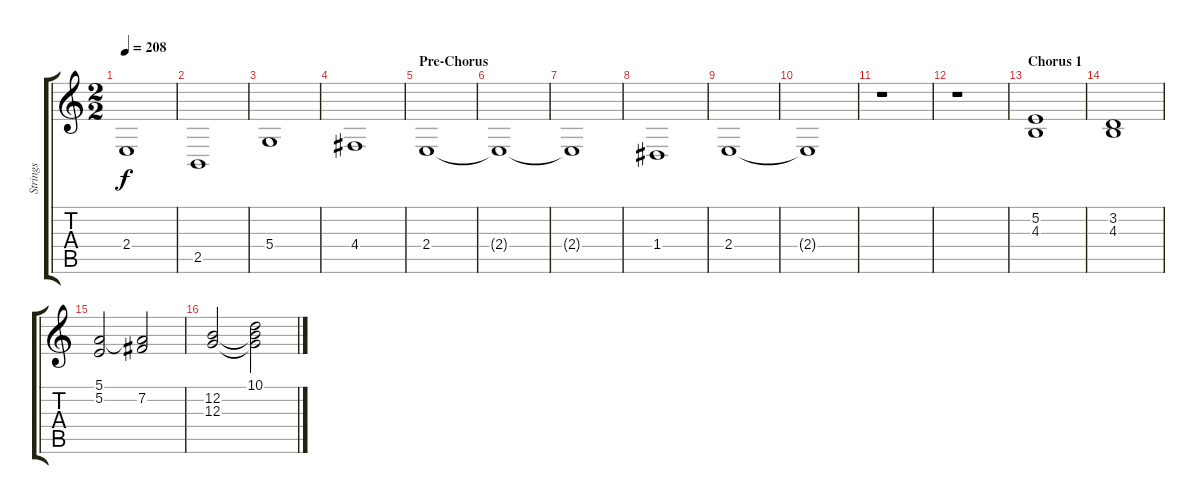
\track ("Strings" "Strings") {instrument stringensemble1}
\staff {score tabs}
\tuning (E4 B3 G3 D3 A2 E2) {hide}
\ts (2 2)
\tempo 208
\clef g2
\ks c
2.4.1{dy f} |
2.5.1 |
5.4.1 |
4.4.1 |
\section ("" "Pre-Chorus")
2.4.1 |
2.4{t}.1 |
2.4{t}.1 |
1.4.1 |
2.4.1 |
2.4{t}.1 |
r.1 |
r.1 |
\section ("" "Chorus 1")
(5.2 4.3).1 |
(3.2 4.3).1 |
(5.1 5.2).2 (5.1{t} 7.2).2 |
(12.2 12.3).2 (10.1 12.2{t} 12.3{t}).2
